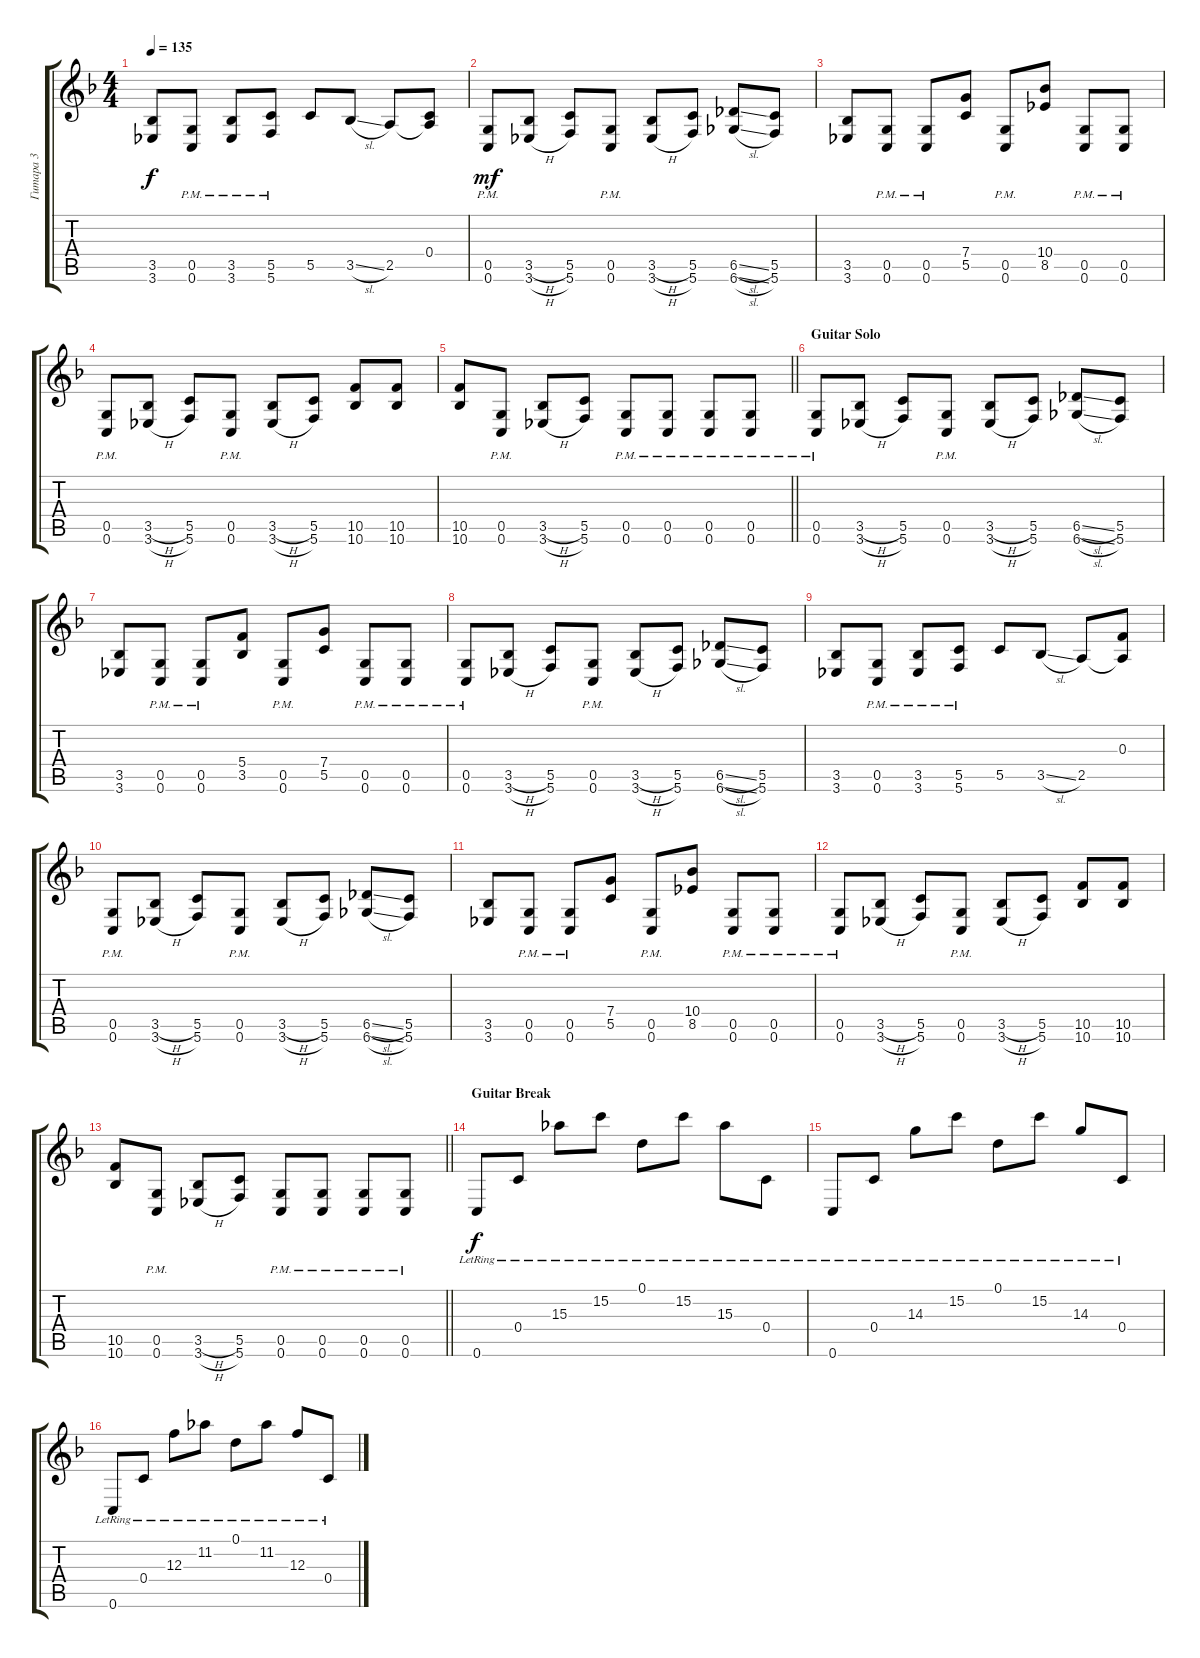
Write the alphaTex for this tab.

\track ("Гитара 3" "Гитара 3") {instrument distortionguitar}
\staff {score tabs}
\tuning (D4 A3 F3 C3 G2 C2) {hide}
\ts (4 4)
\tempo 135
\clef g2
\ks dminor
(3.5 3.6).8{dy f} (0.5{pm} 0.6{pm}).8 (3.5{pm} 3.6{pm}).8 (5.5{pm} 5.6{pm}).8 5.5.8 3.5{sl}.8 2.5.8 (0.4 2.5{t}).8 |
(0.5{pm} 0.6{pm}).8{dy mf} (3.5{h} 3.6{h}).8 (5.5 5.6).8 (0.5{pm} 0.6{pm}).8 (3.5{h} 3.6{h}).8 (5.5 5.6).8 (6.5{sl} 6.6{sl}).8 (5.5 5.6).8 |
(3.5 3.6).8 (0.5{pm} 0.6{pm}).8 (0.5{pm} 0.6{pm}).8 (7.4 5.5).8 (0.5{pm} 0.6{pm}).8 (10.4 8.5).8 (0.5{pm} 0.6{pm}).8 (0.5{pm} 0.6{pm}).8 |
(0.5{pm} 0.6{pm}).8 (3.5{h} 3.6{h}).8 (5.5 5.6).8 (0.5{pm} 0.6{pm}).8 (3.5{h} 3.6{h}).8 (5.5 5.6).8 (10.5 10.6).8 (10.5 10.6).8 |
\barLineRight lightlight
(10.5 10.6).8 (0.5{pm} 0.6{pm}).8 (3.5{h} 3.6{h}).8 (5.5 5.6).8 (0.5{pm} 0.6{pm}).8 (0.5{pm} 0.6{pm}).8 (0.5{pm} 0.6{pm}).8 (0.5{pm} 0.6{pm}).8 |
\section ("" "Guitar Solo")
(0.5{pm} 0.6{pm}).8 (3.5{h} 3.6{h}).8 (5.5 5.6).8 (0.5{pm} 0.6{pm}).8 (3.5{h} 3.6{h}).8 (5.5 5.6).8 (6.5{sl} 6.6{sl}).8 (5.5 5.6).8 |
(3.5 3.6).8 (0.5{pm} 0.6{pm}).8 (0.5{pm} 0.6{pm}).8 (5.4 3.5).8 (0.5{pm} 0.6{pm}).8 (7.4 5.5).8 (0.5{pm} 0.6{pm}).8 (0.5{pm} 0.6{pm}).8 |
(0.5{pm} 0.6{pm}).8 (3.5{h} 3.6{h}).8 (5.5 5.6).8 (0.5{pm} 0.6{pm}).8 (3.5{h} 3.6{h}).8 (5.5 5.6).8 (6.5{sl} 6.6{sl}).8 (5.5 5.6).8 |
(3.5 3.6).8 (0.5{pm} 0.6{pm}).8 (3.5{pm} 3.6{pm}).8 (5.5{pm} 5.6{pm}).8 5.5.8 3.5{sl}.8 2.5.8 (0.3 2.5{t}).8 |
(0.5{pm} 0.6{pm}).8 (3.5{h} 3.6{h}).8 (5.5 5.6).8 (0.5{pm} 0.6{pm}).8 (3.5{h} 3.6{h}).8 (5.5 5.6).8 (6.5{sl} 6.6{sl}).8 (5.5 5.6).8 |
(3.5 3.6).8 (0.5{pm} 0.6{pm}).8 (0.5{pm} 0.6{pm}).8 (7.4 5.5).8 (0.5{pm} 0.6{pm}).8 (10.4 8.5).8 (0.5{pm} 0.6{pm}).8 (0.5{pm} 0.6{pm}).8 |
(0.5{pm} 0.6{pm}).8 (3.5{h} 3.6{h}).8 (5.5 5.6).8 (0.5{pm} 0.6{pm}).8 (3.5{h} 3.6{h}).8 (5.5 5.6).8 (10.5 10.6).8 (10.5 10.6).8 |
\barLineRight lightlight
(10.5 10.6).8 (0.5{pm} 0.6{pm}).8 (3.5{h} 3.6{h}).8 (5.5 5.6).8 (0.5{pm} 0.6{pm}).8 (0.5{pm} 0.6{pm}).8 (0.5{pm} 0.6{pm}).8 (0.5{pm} 0.6{pm}).8 |
\section ("" "Guitar Break")
0.6{lr}.8{dy f instrument electricguitarclean} 0.4{lr}.8 15.3{lr}.8 15.2{lr}.8 0.1{lr}.8 15.2{lr}.8 15.3{lr}.8 0.4{lr}.8 |
0.6{lr}.8 0.4{lr}.8 14.3{lr}.8 15.2{lr}.8 0.1{lr}.8 15.2{lr}.8 14.3{lr}.8 0.4{lr}.8 |
0.6{lr}.8 0.4{lr}.8 12.3{lr}.8 11.2{lr}.8 0.1{lr}.8 11.2{lr}.8 12.3{lr}.8 0.4{lr}.8
